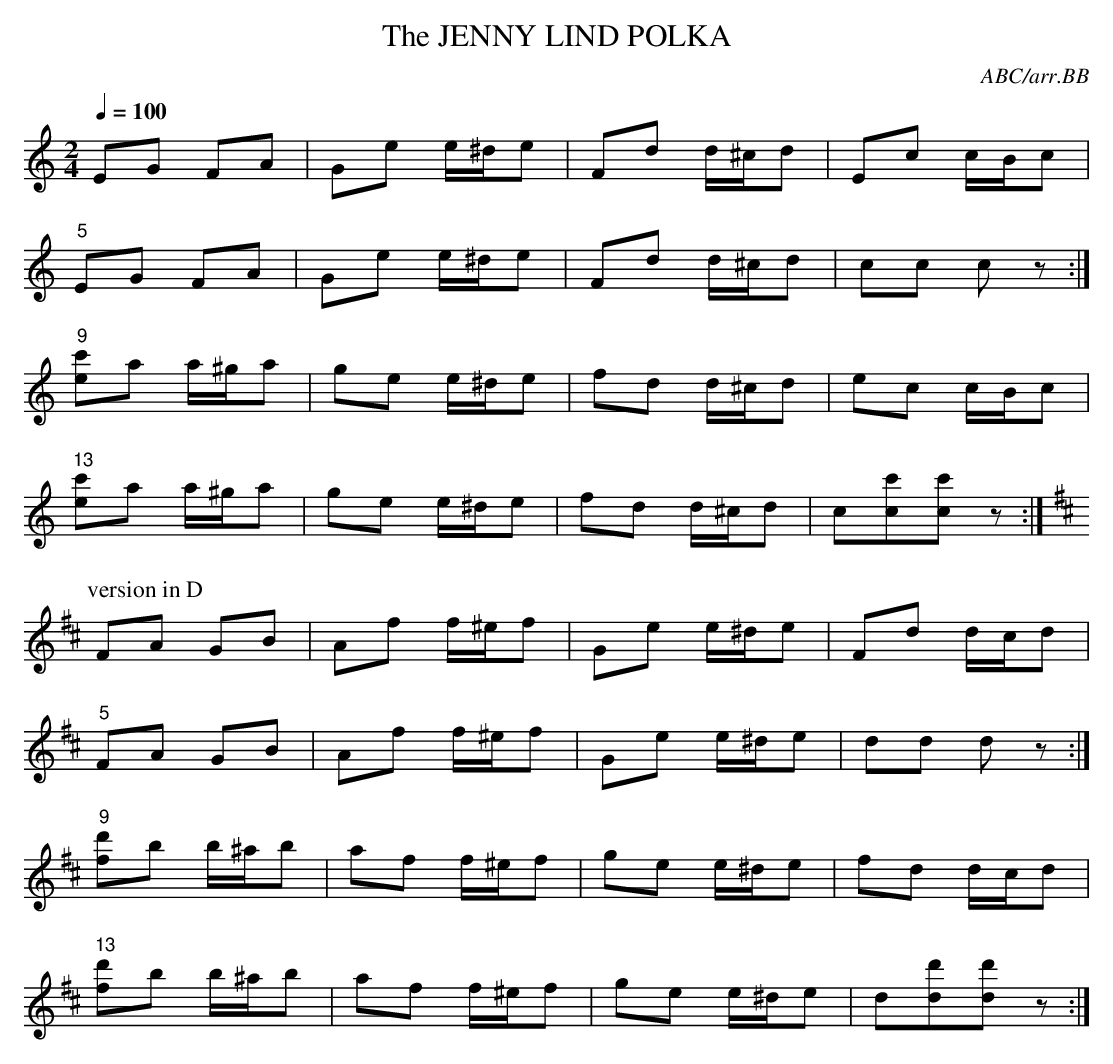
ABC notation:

X:1
T:JENNY LIND POLKA, The
C:ABC/arr.BB
M:2/4
L:1/8
Q:1/4=100
K:C
EG FA | Ge e/^d/e | Fd d/^c/d| Ec c/B/c |
"5"EG FA | Ge e/^d/e | Fd d/^c/d| cc cz :|%%
"9"[ec']a a/^g/a | ge e/^d/e | fd d/^c/d | ec c/B/c |
"13"[ec']a a/^g/a | ge e/^d/e | fd d/^c/d |c[cc'][cc'] z :|
P:version in D
K:D
FA GB | Af f/^e/f | Ge e/^d/e| Fd d/c/d |
"5"FA GB | Af f/^e/f | Ge e/^d/e| dd dz :|%%
"9"[fd']b b/^a/b | af f/^e/f | ge e/^d/e | fd d/c/d |
"13"[fd']b b/^a/b | af f/^e/f | ge e/^d/e |d[dd'][dd'] z :|%%
